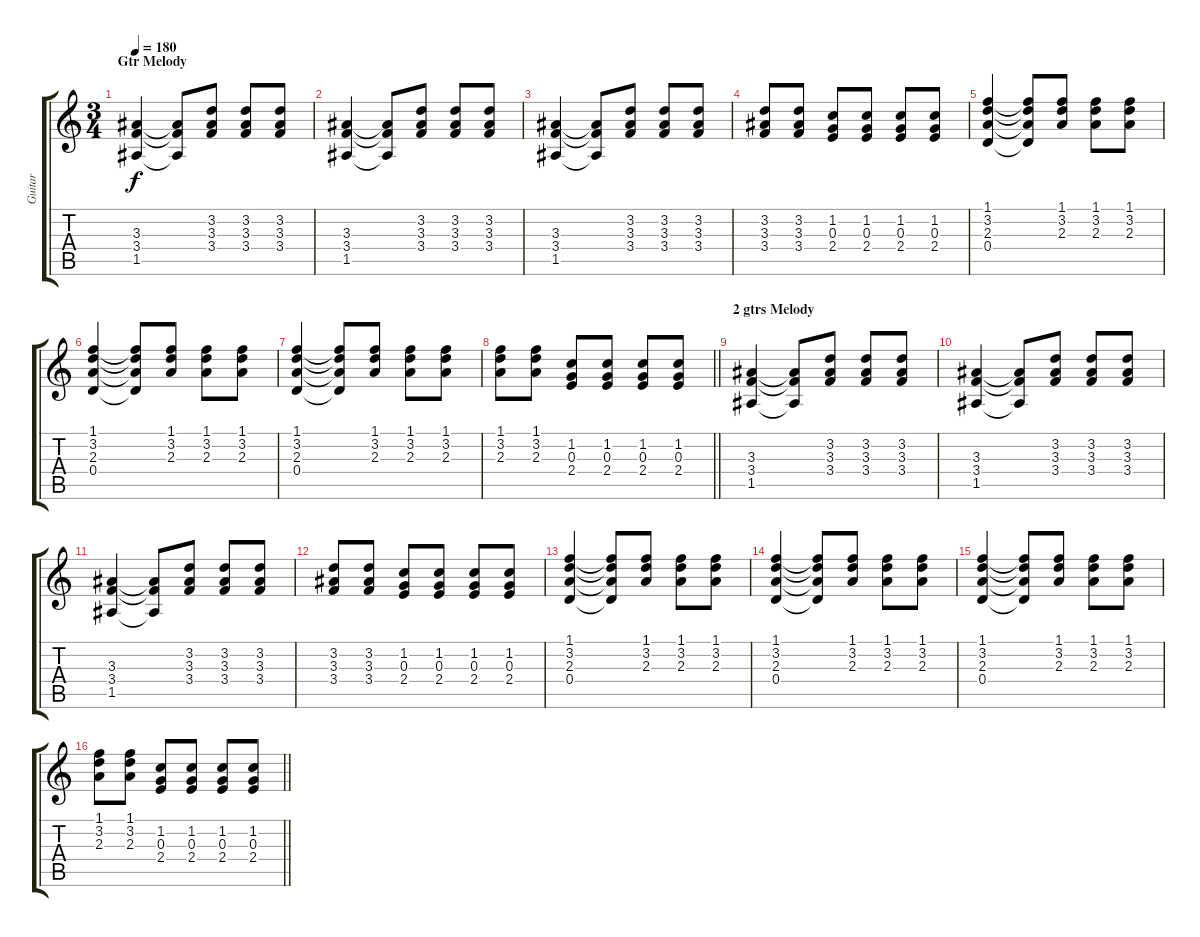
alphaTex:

\track ("Guitar" "Guitar") {instrument acousticguitarnylon}
\staff {score tabs}
\tuning (E4 B3 G3 D3 A2 E2) {hide}
\ts (3 4)
\section ("" "Gtr Melody")
\tempo 180
\clef g2
\ks c
(3.3 3.4 1.5).4{dy f} (3.3{t} 3.4{t} 1.5{t}).8 (3.2 3.3 3.4).8 (3.2 3.3 3.4).8 (3.2 3.3 3.4).8 |
(3.3 3.4 1.5).4 (3.3{t} 3.4{t} 1.5{t}).8 (3.2 3.3 3.4).8 (3.2 3.3 3.4).8 (3.2 3.3 3.4).8 |
(3.3 3.4 1.5).4 (3.3{t} 3.4{t} 1.5{t}).8 (3.2 3.3 3.4).8 (3.2 3.3 3.4).8 (3.2 3.3 3.4).8 |
(3.2 3.3 3.4).8 (3.2 3.3 3.4).8 (1.2 0.3 2.4).8 (1.2 0.3 2.4).8 (1.2 0.3 2.4).8 (1.2 0.3 2.4).8 |
(1.1 3.2 2.3 0.4).4 (1.1{t} 3.2{t} 2.3{t} 0.4{t}).8 (1.1 3.2 2.3).8 (1.1 3.2 2.3).8 (1.1 3.2 2.3).8 |
(1.1 3.2 2.3 0.4).4 (1.1{t} 3.2{t} 2.3{t} 0.4{t}).8 (1.1 3.2 2.3).8 (1.1 3.2 2.3).8 (1.1 3.2 2.3).8 |
(1.1 3.2 2.3 0.4).4 (1.1{t} 3.2{t} 2.3{t} 0.4{t}).8 (1.1 3.2 2.3).8 (1.1 3.2 2.3).8 (1.1 3.2 2.3).8 |
\barLineRight lightlight
(1.1 3.2 2.3).8 (1.1 3.2 2.3).8 (1.2 0.3 2.4).8 (1.2 0.3 2.4).8 (1.2 0.3 2.4).8 (1.2 0.3 2.4).8 |
\section ("" "2 gtrs Melody")
(3.3 3.4 1.5).4 (3.3{t} 3.4{t} 1.5{t}).8 (3.2 3.3 3.4).8 (3.2 3.3 3.4).8 (3.2 3.3 3.4).8 |
(3.3 3.4 1.5).4 (3.3{t} 3.4{t} 1.5{t}).8 (3.2 3.3 3.4).8 (3.2 3.3 3.4).8 (3.2 3.3 3.4).8 |
(3.3 3.4 1.5).4 (3.3{t} 3.4{t} 1.5{t}).8 (3.2 3.3 3.4).8 (3.2 3.3 3.4).8 (3.2 3.3 3.4).8 |
(3.2 3.3 3.4).8 (3.2 3.3 3.4).8 (1.2 0.3 2.4).8 (1.2 0.3 2.4).8 (1.2 0.3 2.4).8 (1.2 0.3 2.4).8 |
(1.1 3.2 2.3 0.4).4 (1.1{t} 3.2{t} 2.3{t} 0.4{t}).8 (1.1 3.2 2.3).8 (1.1 3.2 2.3).8 (1.1 3.2 2.3).8 |
(1.1 3.2 2.3 0.4).4 (1.1{t} 3.2{t} 2.3{t} 0.4{t}).8 (1.1 3.2 2.3).8 (1.1 3.2 2.3).8 (1.1 3.2 2.3).8 |
(1.1 3.2 2.3 0.4).4 (1.1{t} 3.2{t} 2.3{t} 0.4{t}).8 (1.1 3.2 2.3).8 (1.1 3.2 2.3).8 (1.1 3.2 2.3).8 |
\barLineRight lightlight
(1.1 3.2 2.3).8 (1.1 3.2 2.3).8 (1.2 0.3 2.4).8 (1.2 0.3 2.4).8 (1.2 0.3 2.4).8 (1.2 0.3 2.4).8
